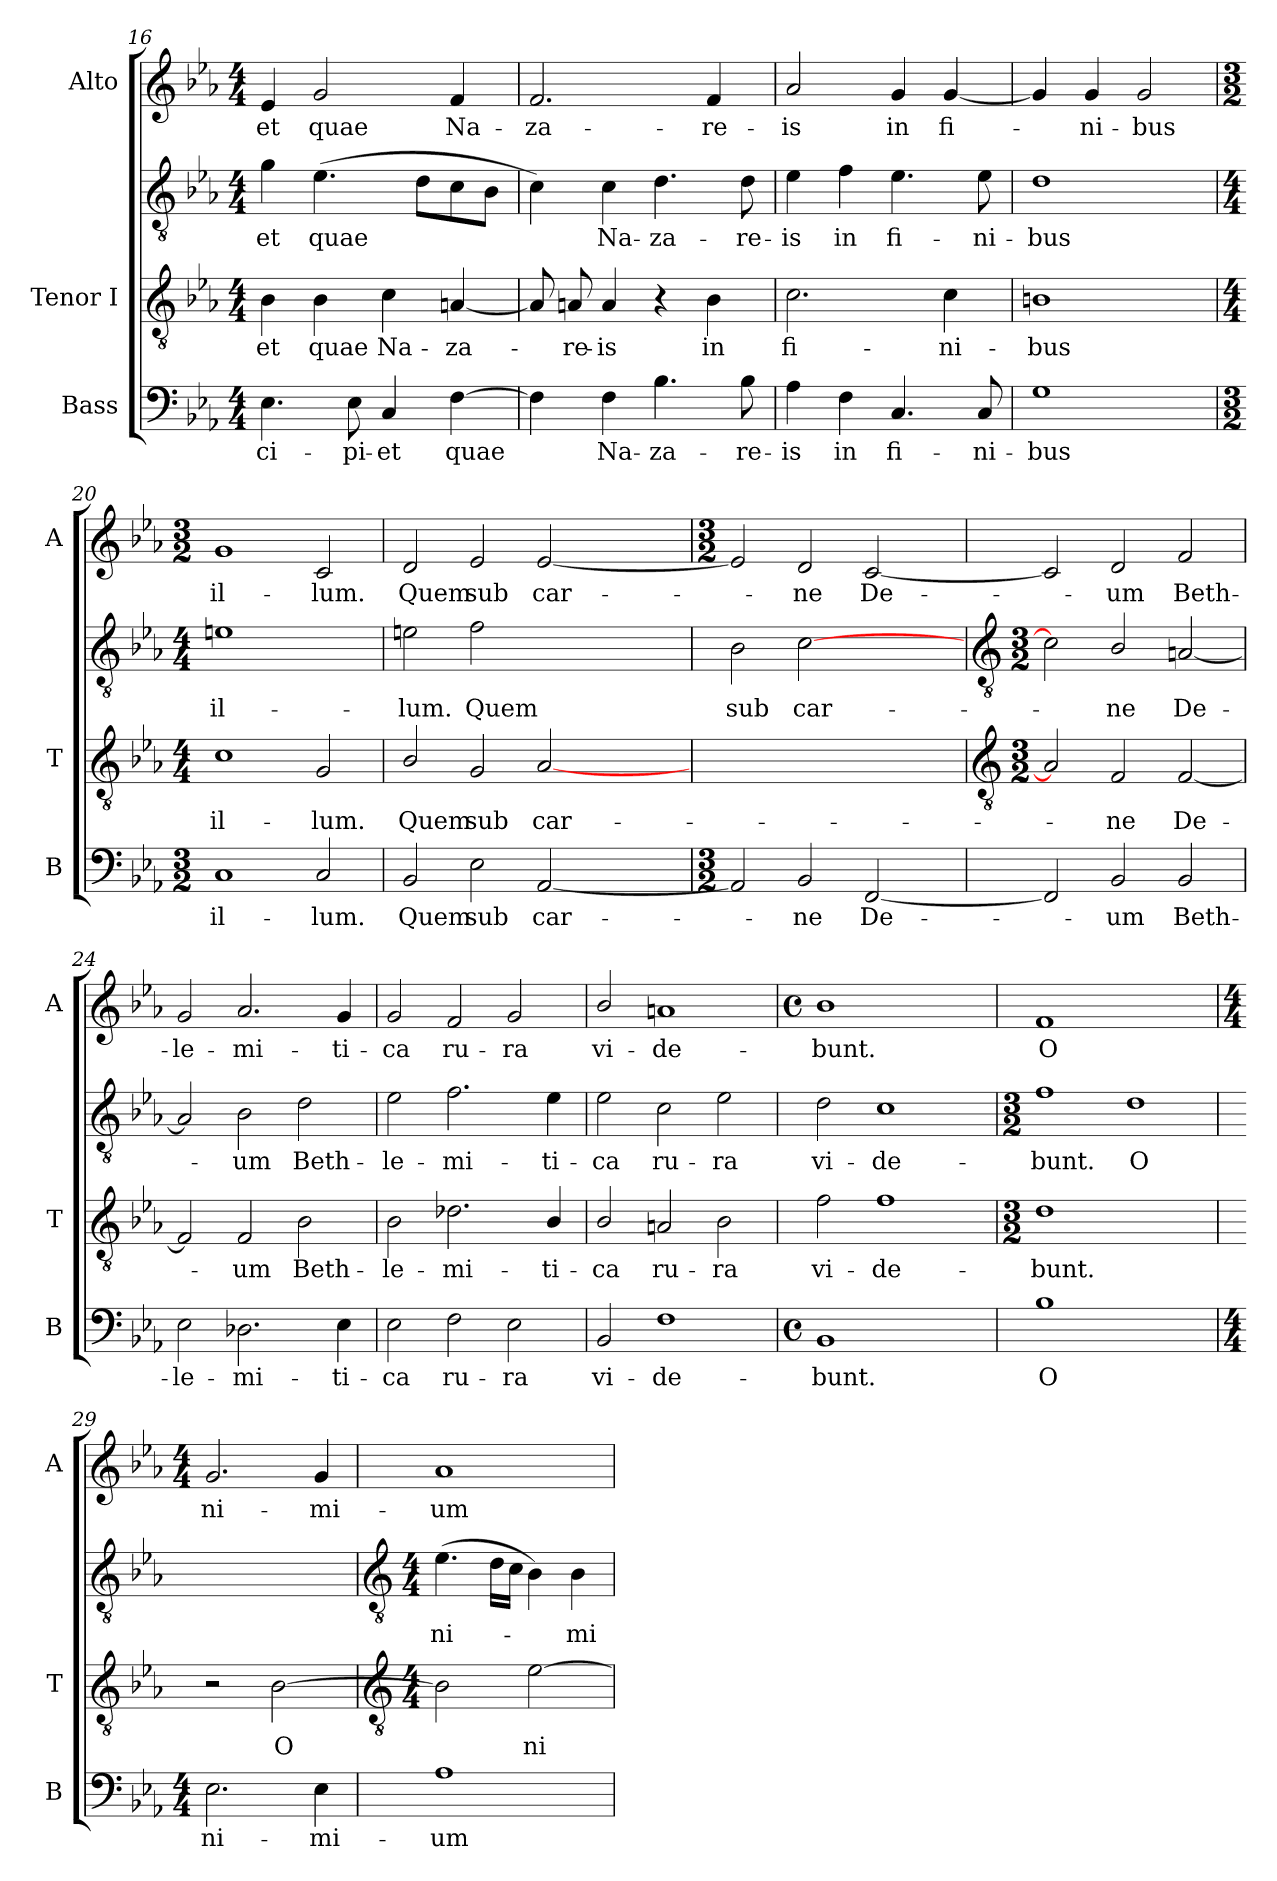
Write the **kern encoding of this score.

**kern	**text	**kern	**text	**kern	**text	**kern	**text
*part3	*part3	*part2	*part2	*part2	*part2	*part1	*part1
*staff4	*staff4	*staff3	*staff3	*staff2	*staff2	*staff1	*staff1
*I"Bass	*	*I"Tenor I	*	*	*	*I"Alto	*
*I'B	*	*I'T	*	*	*	*I'A	*
*clefF4	*	*clefGv2	*	*clefGv2	*	*clefG2	*
*k[b-e-a-]	*	*k[b-e-a-]	*	*k[b-e-a-]	*	*k[b-e-a-]	*
*E-:	*	*E-:	*	*E-:	*	*E-:	*
*M4/4	*	*M4/4	*	*M4/4	*	*M4/4	*
=16	=16	=16	=16	=16	=16	=16	=16
!	!LO:LY:b	!	!LO:LY:b	!	!LO:LY:b	!	!LO:LY:b
4.E-	-ci-	4B-	et	4g	-et	4e-	-et
!	!	!	!LO:LY:b	!	!LO:LY:b	!	!LO:LY:b
.	.	4B-	quae	(>4.e-	quae	2g	quae
!	!LO:LY:b	!	!	!	!	!	!
8E-	-pi-	.	.	.	.	.	.
!	!LO:LY:b	!	!LO:LY:b	!	!	!	!
4C	-et	4c	Na-	.	.	.	.
.	.	.	.	8dL	.	.	.
!	!LO:LY:b	!	!LO:LY:b	!	!	!	!LO:LY:b
[4F	quae	[4An	-za-	8c	.	4f	Na-
.	.	.	.	8B-J	.	.	.
=17	=17	=17	=17	=17	=17	=17	=17
!	!	!	!	!	!	!	!LO:LY:b
4F]	.	8A]	.	4c)	.	2.f	-za-
!	!	!	!LO:LY:b	!	!	!	!
.	.	8A	-re-	.	.	.	.
!	!LO:LY:b	!	!LO:LY:b	!	!LO:LY:b	!	!
4F	Na-	4A	-is	4c	Na-	.	.
!	!LO:LY:b	!	!	!	!LO:LY:b	!	!
4.B-	-za-	4r	.	4.d	-za-	.	.
!	!	!	!LO:LY:b	!	!	!	!LO:LY:b
.	.	4B-	in	.	.	4f	-re-
!	!LO:LY:b	!	!	!	!LO:LY:b	!	!
8B-	-re-	.	.	8d	-re-	.	.
=18	=18	=18	=18	=18	=18	=18	=18
!	!LO:LY:b	!	!LO:LY:b	!	!LO:LY:b	!	!LO:LY:b
4A-	-is	2.c	-fi-	4e-	is	2a-	-is
!	!LO:LY:b	!	!	!	!LO:LY:b	!	!
4F	in	.	.	4f	in	.	.
!	!LO:LY:b	!	!	!	!LO:LY:b	!	!LO:LY:b
4.C	fi-	.	.	4.e-	fi-	4g	in
!	!	!	!LO:LY:b	!	!	!	!LO:LY:b
.	.	4c	-ni-	.	.	[4g	fi-
!	!LO:LY:b	!	!	!	!LO:LY:b	!	!
8C	-ni-	.	.	8e-	-ni-	.	.
=19	=19	=19	=19	=19	=19	=19	=19
!	!LO:LY:b	!	!LO:LY:b	!	!LO:LY:b	!	!
1G	-bus	1Bn	bus	1d	-bus	4g]	.
!	!	!	!	!	!	!	!LO:LY:b
.	.	.	.	.	.	4g	ni-
!	!	!	!	!	!	!	!LO:LY:b
.	.	.	.	.	.	2g	-bus
=20	=20	=20	=20	=20	=20	=20	=20
*M3/2	*	*M4/4	*	*M4/4	*	*M3/2	*
!	!LO:LY:b	!	!LO:LY:b	!	!LO:LY:b	!	!LO:LY:b
1C	il-	1c	-il-	1en	il-	1g	il-
!	!LO:LY:b	!	!LO:LY:b	!	!	!	!LO:LY:b
2C	-lum.	2G	-lum.	2ryy	.	2c	-lum.
=21	=21	=21	=21	=21	=21	=21	=21
!	!LO:LY:b	!	!LO:LY:b	!	!LO:LY:b	!	!LO:LY:b
2BB-	Quem	2B-/	Quem	2en	lum.	2d	Quem
!	!LO:LY:b	!	!LO:LY:b	!	!LO:LY:b	!	!LO:LY:b
2E-	sub	2G	sub	2f	Quem	2e-	sub
!	!LO:LY:b	!	!LO:LY:b	!	!	!	!LO:LY:b
[2AA-	car-	[2A-	car-	2ryy	.	[2e-	car-
!!LO:LB:g=z
=22	=22	=22	=22	=22	=22	=22	=22
*M3/2	*	*	*	*	*	*M3/2	*
!	!	!	!	!	!LO:LY:b	!	!
2AA-]	.	1.ryy	.	2B-	sub	2e-]	.
!	!LO:LY:b	!	!	!	!LO:LY:b	!	!LO:LY:b
2BB-	ne	.	.	[2c	car-	2d	ne
!	!LO:LY:b	!	!	!	!	!	!LO:LY:b
[2FF	De-	.	.	2ryy	.	[2c	De-
!!LO:LB:g=z
=23	=23	=23	=23	=23	=23	=23	=23
*	*	*clefGv2	*	*clefGv2	*	*	*
*	*	*M3/2	*	*M3/2	*	*	*
2FF]	.	2A-]	.	2c]	.	2c]	.
!	!LO:LY:b	!	!LO:LY:b	!	!LO:LY:b	!	!LO:LY:b
2BB-	um	2F	ne	2B-/	ne	2d	um
!	!LO:LY:b	!	!LO:LY:b	!	!LO:LY:b	!	!LO:LY:b
2BB-	Beth-	[2F	De-	[2An	De-	2f	Beth-
=24	=24	=24	=24	=24	=24	=24	=24
!	!LO:LY:b	!	!	!	!	!	!LO:LY:b
2E-	-le-	2F]	.	2A]	.	2g	-le-
!	!LO:LY:b	!	!LO:LY:b	!	!LO:LY:b	!	!LO:LY:b
2.D-X	-mi-	2F	-um	2B-	um	2.a-	-mi-
!	!	!	!LO:LY:b	!	!LO:LY:b	!	!
.	.	2B-	Beth-	2d	Beth-	.	.
!	!LO:LY:b	!	!	!	!	!	!LO:LY:b
4E-	-ti-	.	.	.	.	4g	-ti-
=25	=25	=25	=25	=25	=25	=25	=25
!	!LO:LY:b	!	!LO:LY:b	!	!LO:LY:b	!	!LO:LY:b
2E-	-ca	2B-	-le-	2e-	-le-	2g	-ca
!	!LO:LY:b	!	!LO:LY:b	!	!LO:LY:b	!	!LO:LY:b
2F	ru-	2.d-X	-mi-	2.f	-mi-	2f	ru-
!	!LO:LY:b	!	!	!	!	!	!LO:LY:b
2E-	-ra	.	.	.	.	2g	-ra
!	!	!	!LO:LY:b	!	!LO:LY:b	!	!
.	.	4B-/	-ti-	4e-	-ti-	.	.
=26	=26	=26	=26	=26	=26	=26	=26
!	!LO:LY:b	!	!LO:LY:b	!	!LO:LY:b	!	!LO:LY:b
2BB-	vi-	2B-/	ca	2e-	-ca	2b-/	vi-
!	!LO:LY:b	!	!LO:LY:b	!	!LO:LY:b	!	!LO:LY:b
1F	-de-	2An	ru-	2c	ru-	1an	-de-
!	!	!	!LO:LY:b	!	!LO:LY:b	!	!
.	.	2B-	-ra	2e-	-ra	.	.
=27	=27	=27	=27	=27	=27	=27	=27
*M4/4	*	*	*	*	*	*M4/4	*
*met(c)	*	*	*	*	*	*met(c)	*
!	!LO:LY:b	!	!LO:LY:b	!	!LO:LY:b	!	!LO:LY:b
1BB-	-bunt.	2f	-vi-	2d	vi-	1b-	-bunt.
!	!	!	!LO:LY:b	!	!LO:LY:b	!	!
.	.	1f	-de-	1c	-de-	.	.
2ryy	.	.	.	.	.	2ryy	.
=28	=28	=28	=28	=28	=28	=28	=28
*	*	*M3/2	*	*M3/2	*	*	*
!	!LO:LY:b	!	!LO:LY:b	!	!LO:LY:b	!	!LO:LY:b
1B-	O	1d	bunt.	1f	-bunt.	1f	O
!	!	!	!	!	!LO:LY:b	!	!
1ryy	.	1ryy	.	1d	O	1ryy	.
!!LO:LB:g=z
=29	=29	=29	=29	=29	=29	=29	=29
*M4/4	*	*	*	*	*	*M4/4	*
!	!LO:LY:b	!	!	!	!	!	!LO:LY:b
2.E-	ni-	2r	.	1ryy	.	2.g	ni-
!	!	!	!LO:LY:b	!	!	!	!
.	.	[2B-	O	.	.	.	.
!	!LO:LY:b	!	!	!	!	!	!LO:LY:b
4E-	-mi-	.	.	.	.	4g	-mi-
!!LO:LB:g=z
=30	=30	=30	=30	=30	=30	=30	=30
*	*	*clefGv2	*	*clefGv2	*	*	*
*	*	*M4/4	*	*M4/4	*	*	*
!	!LO:LY:b	!	!	!	!LO:LY:b	!	!LO:LY:b
1A-	-um	2B-]	.	(>4.e-	ni-	1a-	-um
.	.	.	.	16dLL	.	.	.
.	.	.	.	16cJJ	.	.	.
!	!	!	!LO:LY:b	!	!	!	!
.	.	[2e-	-ni-	4B-)	.	.	.
!	!	!	!	!	!LO:LY:b	!	!
.	.	.	.	4B-	mi-	.	.
=	=	=	=	=	=	=	=
*-	*-	*-	*-	*-	*-	*-	*-
